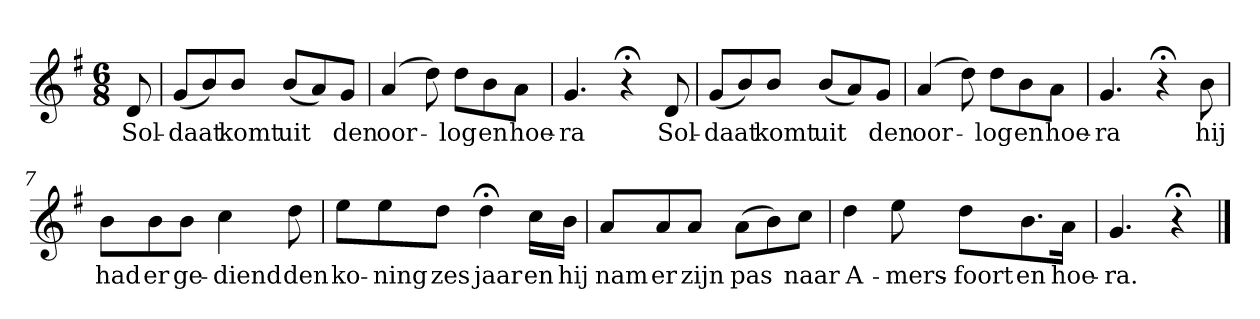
**kern	**text
*part1	*part1
*staff1	*staff1
*k[f#]	*
*G:	*
*M6/8	*
*MM120	*
=	=
8d	Sol-
=1	=1
(8gL	-daat
8b)	.
8bJ	komt
(8bL	uit
8a)	.
8gJ	den
=2	=2
(4a	oor-
8dd)	.
8ddL	-log
8b	en
8aJ	hoe-
=3	=3
4.g	-ra
4r;<	.
8d	Sol-
=4	=4
(8gL	-daat
8b)	.
8bJ	komt
(8bL	uit
8a)	.
8gJ	den
=5	=5
(4a	oor-
8dd)	.
8ddL	-log
8b	en
8aJ	hoe-
=6	=6
4.g	-ra
4r;<	.
8b	hij
=7	=7
8bL	had
8b	er
8bJ	ge-
4cc	-diend
8dd	den
=8	=8
8eeL	ko-
8ee	-ning
8ddJ	zes
4dd;<	jaar
16ccLL	en
16bJJ	hij
=9	=9
8aL	nam
8a	er
8aJ	zijn
(8aL	pas
8b)	.
8ccJ	naar
=10	=10
4dd	A-
8ee	-mers-
8ddL	-foort
8.b	en
16aJk	hoe-
=11	=11
4.g	-ra.
4r;<	.
==	==
*-	*-
